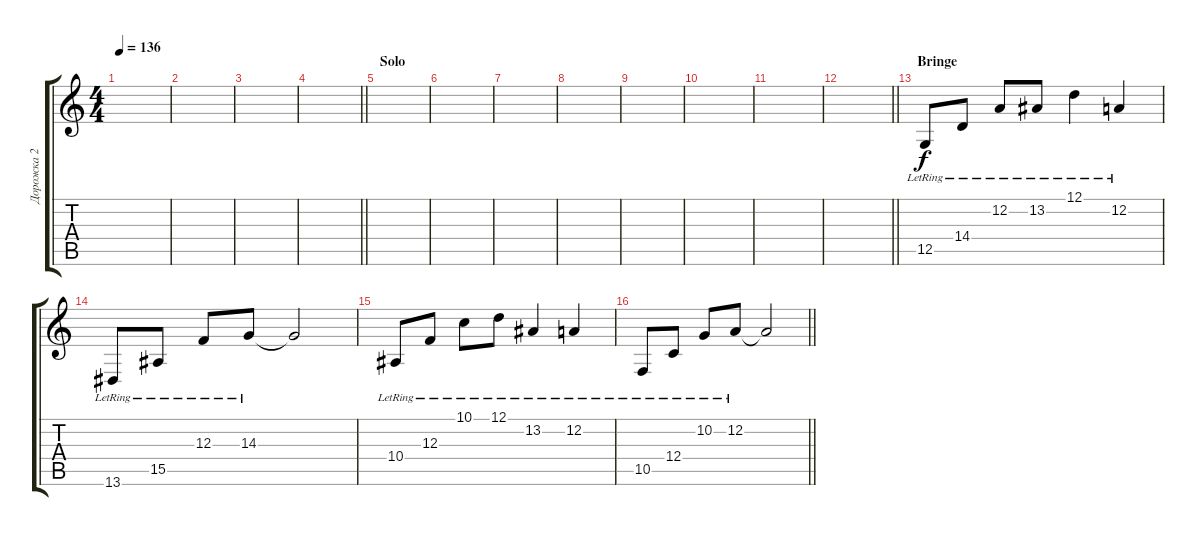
\track ("Дорожка 2" "Дорожка 2") {instrument acousticgrandpiano}
\staff {score tabs}
\tuning (D4 A3 F3 C3 G2 D2) {hide}
\ts (4 4)
\tempo 136
\clef g2
\ks c
|
|
|
\barLineRight lightlight
|
\section ("" "Solo")
|
|
|
|
|
|
|
\barLineRight lightlight
|
\section ("" "Bringe")
12.5{lr}.8 14.4{lr}.8 12.2{lr}.8 13.2{lr}.8 12.1{lr}.4 12.2{lr}.4 |
13.6{lr}.8 15.5{lr}.8 12.3{lr}.8 14.3{lr}.8 14.3{t}.2 |
10.4{lr}.8 12.3{lr}.8 10.1{lr}.8 12.1{lr}.8 13.2{lr}.4 12.2{lr}.4 |
\barLineRight lightlight
10.5{lr}.8 12.4{lr}.8 10.2{lr}.8 12.2{lr}.8 12.2{t}.2
